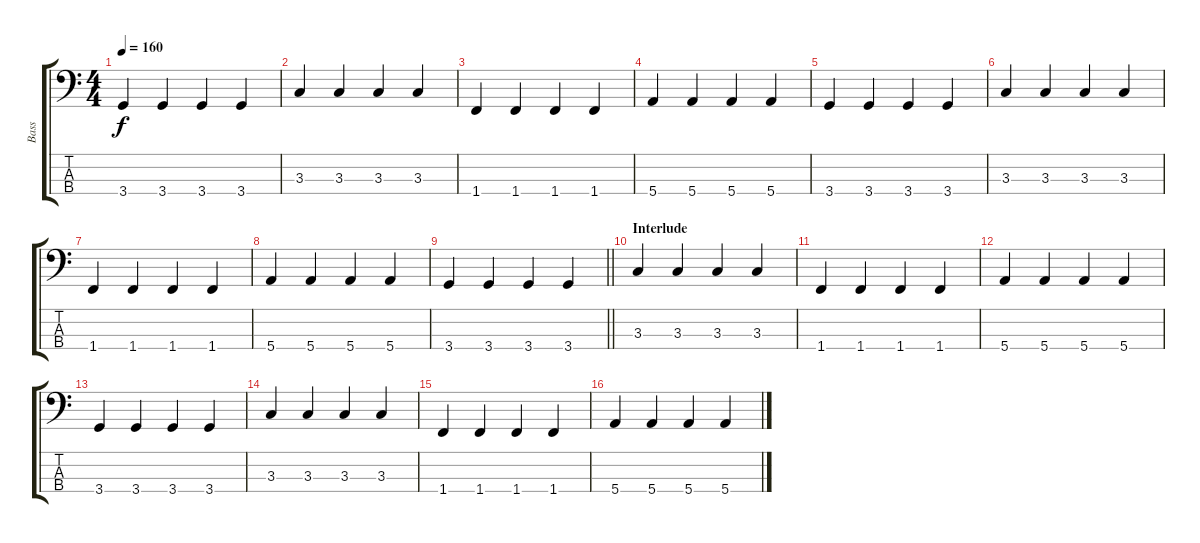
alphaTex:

\track ("Bass" "Bass") {instrument slapbass1}
\staff {score tabs}
\tuning (G2 D2 A1 E1) {hide}
\ts (4 4)
\tempo 160
\clef f4
\ks c
3.4.4{dy f} 3.4.4 3.4.4 3.4.4 |
3.3.4 3.3.4 3.3.4 3.3.4 |
1.4.4 1.4.4 1.4.4 1.4.4 |
5.4.4 5.4.4 5.4.4 5.4.4 |
3.4.4 3.4.4 3.4.4 3.4.4 |
3.3.4 3.3.4 3.3.4 3.3.4 |
1.4.4 1.4.4 1.4.4 1.4.4 |
5.4.4 5.4.4 5.4.4 5.4.4 |
\barLineRight lightlight
3.4.4 3.4.4 3.4.4 3.4.4 |
\section ("" "Interlude")
3.3.4 3.3.4 3.3.4 3.3.4 |
1.4.4 1.4.4 1.4.4 1.4.4 |
5.4.4 5.4.4 5.4.4 5.4.4 |
3.4.4 3.4.4 3.4.4 3.4.4 |
3.3.4 3.3.4 3.3.4 3.3.4 |
1.4.4 1.4.4 1.4.4 1.4.4 |
5.4.4 5.4.4 5.4.4 5.4.4
